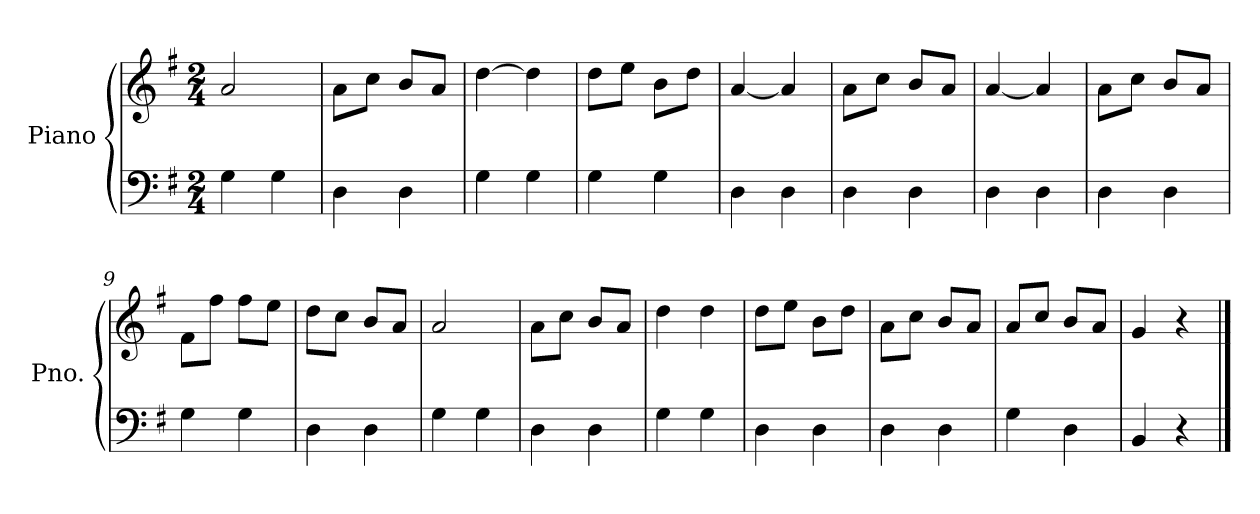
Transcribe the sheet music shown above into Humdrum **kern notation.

**kern	**kern
*part1	*part1
*staff2	*staff1
*I"Piano	*
*I'Pno.	*
*clefF4	*clefG2
*k[f#]	*k[f#]
*M2/4	*M2/4
=1	=1
4G\	2a/
4G\	.
=2	=2
4D\	8a\L
.	8cc\J
4D\	8b/L
.	8a/J
=3	=3
4G\	[4dd\
4G\	4dd\]
=4	=4
4G\	8dd\L
.	8ee\J
4G\	8b\L
.	8dd\J
=5	=5
4D\	[4a/
4D\	4a/]
!!LO:LB:g=z
=6	=6
4D\	8a\L
.	8cc\J
4D\	8b/L
.	8a/J
=7	=7
4D\	[4a/
4D\	4a/]
=8	=8
4D\	8a\L
.	8cc\J
4D\	8b/L
.	8a/J
=9	=9
4G\	8f#\L
.	8ff#\J
4G\	8ff#\L
.	8ee\J
=10	=10
4D\	8dd\L
.	8cc\J
4D\	8b/L
.	8a/J
!!LO:LB:g=z
=11	=11
4G\	2a/
4G\	.
=12	=12
4D\	8a\L
.	8cc\J
4D\	8b/L
.	8a/J
=13	=13
4G\	4dd\
4G\	4dd\
=14	=14
4D\	8dd\L
.	8ee\J
4D\	8b\L
.	8dd\J
=15	=15
4D\	8a\L
.	8cc\J
4D\	8b/L
.	8a/J
=16	=16
4G\	8a/L
.	8cc/J
4D\	8b/L
.	8a/J
=17	=17
4BB/	4g/
4r	4r
==	==
*-	*-
